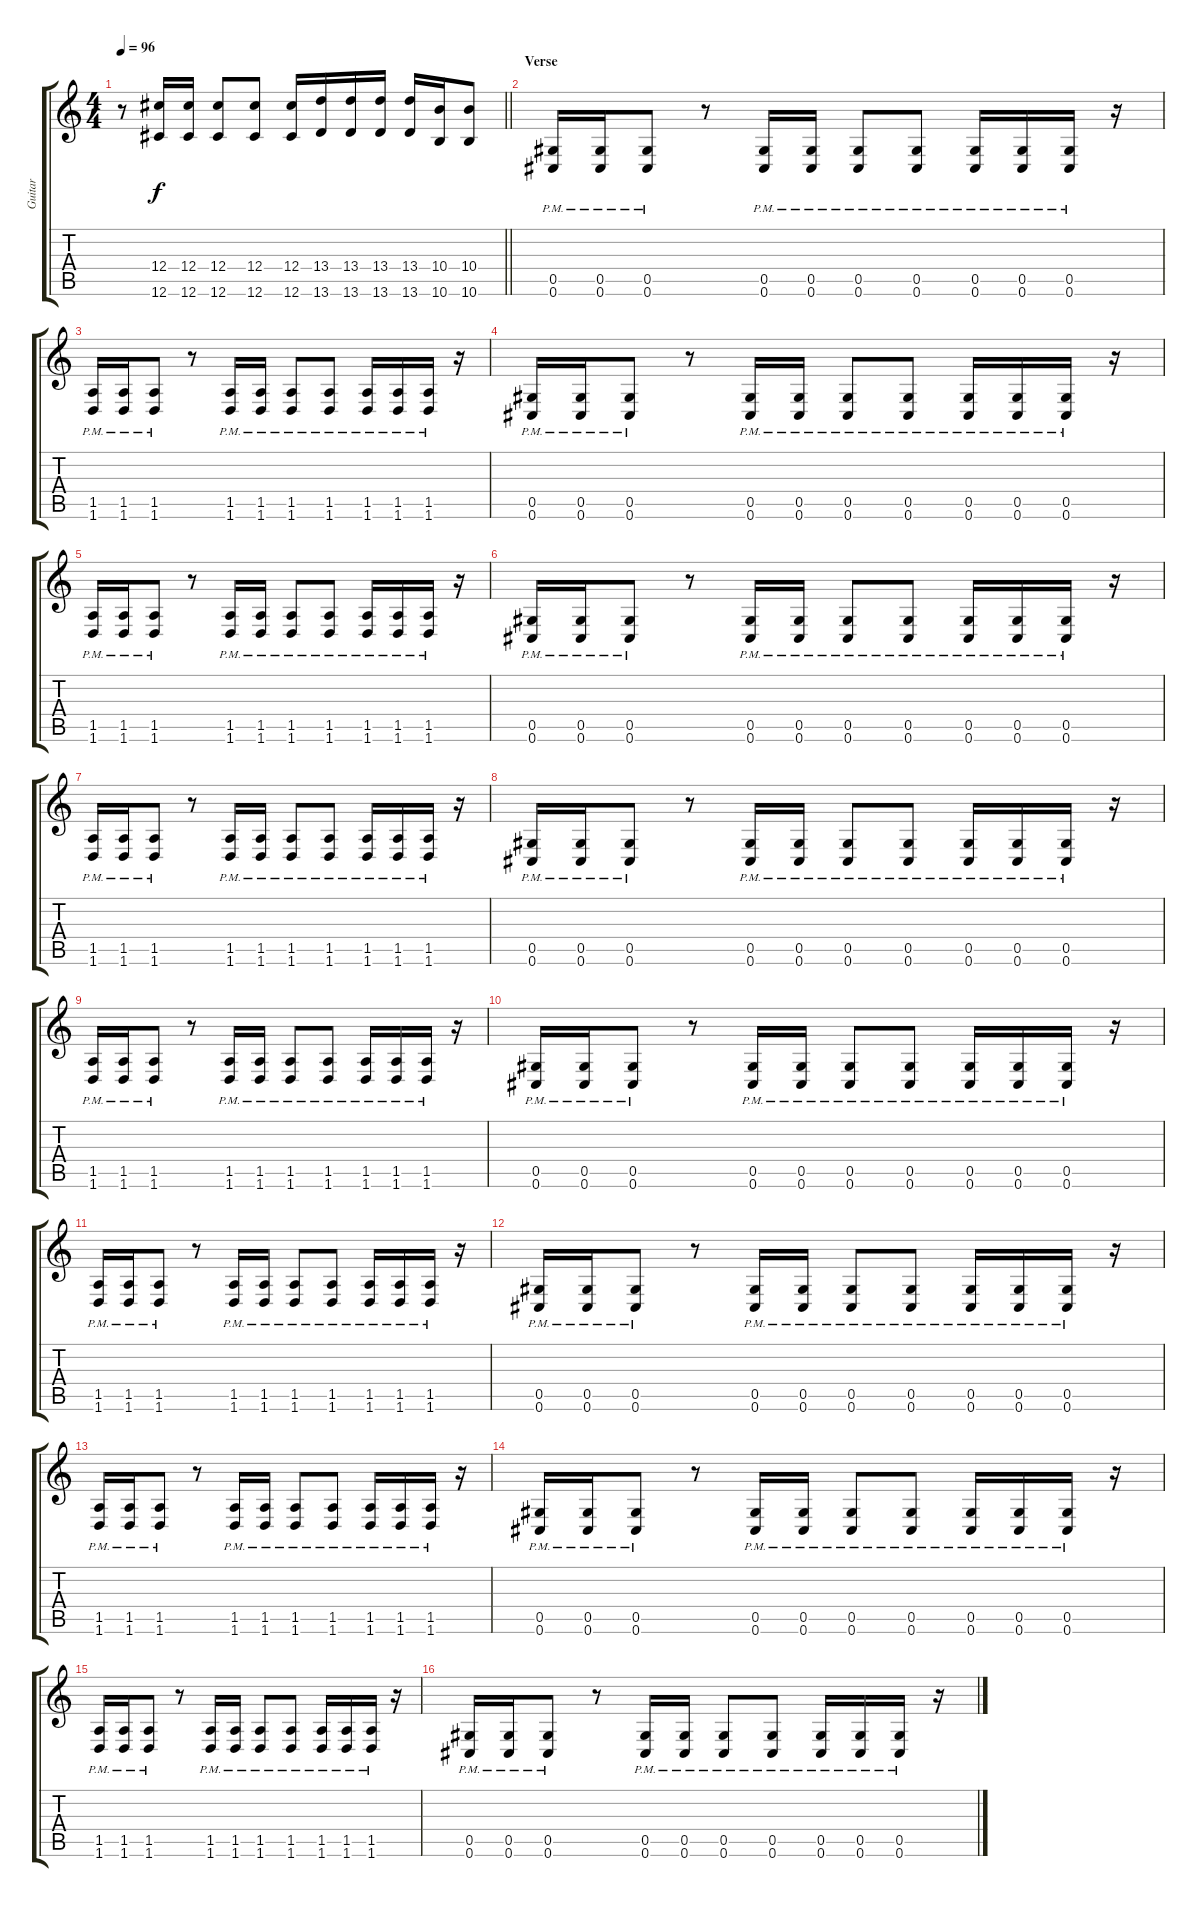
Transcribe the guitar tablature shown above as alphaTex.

\track ("Guitar" "Guitar") {instrument distortionguitar}
\staff {score tabs}
\tuning (Eb4 Bb3 Gb3 Db3 Ab2 Db2) {hide}
\ts (4 4)
\tempo 96
\clef g2
\barLineRight lightlight
\ks c
r.8{dy f} (12.4 12.6).16 (12.4 12.6).16 (12.4 12.6).8 (12.4 12.6).8 (12.4 12.6).16 (13.4 13.6).16 (13.4 13.6).16 (13.4 13.6).16 (13.4 13.6).16 (10.4 10.6).16 (10.4 10.6).8 |
\section ("" "Verse")
(0.5{pm} 0.6{pm}).16 (0.5{pm} 0.6{pm}).16 (0.5{pm} 0.6{pm}).8 r.8 (0.5{pm} 0.6{pm}).16 (0.5{pm} 0.6{pm}).16 (0.5{pm} 0.6{pm}).8 (0.5{pm} 0.6{pm}).8 (0.5{pm} 0.6{pm}).16 (0.5{pm} 0.6{pm}).16 (0.5{pm} 0.6{pm}).16 r.16 |
(1.5{pm} 1.6{pm}).16 (1.5{pm} 1.6{pm}).16 (1.5{pm} 1.6{pm}).8 r.8 (1.5{pm} 1.6{pm}).16 (1.5{pm} 1.6{pm}).16 (1.5{pm} 1.6{pm}).8 (1.5{pm} 1.6{pm}).8 (1.5{pm} 1.6{pm}).16 (1.5{pm} 1.6{pm}).16 (1.5{pm} 1.6{pm}).16 r.16 |
(0.5{pm} 0.6{pm}).16 (0.5{pm} 0.6{pm}).16 (0.5{pm} 0.6{pm}).8 r.8 (0.5{pm} 0.6{pm}).16 (0.5{pm} 0.6{pm}).16 (0.5{pm} 0.6{pm}).8 (0.5{pm} 0.6{pm}).8 (0.5{pm} 0.6{pm}).16 (0.5{pm} 0.6{pm}).16 (0.5{pm} 0.6{pm}).16 r.16 |
(1.5{pm} 1.6{pm}).16 (1.5{pm} 1.6{pm}).16 (1.5{pm} 1.6{pm}).8 r.8 (1.5{pm} 1.6{pm}).16 (1.5{pm} 1.6{pm}).16 (1.5{pm} 1.6{pm}).8 (1.5{pm} 1.6{pm}).8 (1.5{pm} 1.6{pm}).16 (1.5{pm} 1.6{pm}).16 (1.5{pm} 1.6{pm}).16 r.16 |
(0.5{pm} 0.6{pm}).16 (0.5{pm} 0.6{pm}).16 (0.5{pm} 0.6{pm}).8 r.8 (0.5{pm} 0.6{pm}).16 (0.5{pm} 0.6{pm}).16 (0.5{pm} 0.6{pm}).8 (0.5{pm} 0.6{pm}).8 (0.5{pm} 0.6{pm}).16 (0.5{pm} 0.6{pm}).16 (0.5{pm} 0.6{pm}).16 r.16 |
(1.5{pm} 1.6{pm}).16 (1.5{pm} 1.6{pm}).16 (1.5{pm} 1.6{pm}).8 r.8 (1.5{pm} 1.6{pm}).16 (1.5{pm} 1.6{pm}).16 (1.5{pm} 1.6{pm}).8 (1.5{pm} 1.6{pm}).8 (1.5{pm} 1.6{pm}).16 (1.5{pm} 1.6{pm}).16 (1.5{pm} 1.6{pm}).16 r.16 |
(0.5{pm} 0.6{pm}).16 (0.5{pm} 0.6{pm}).16 (0.5{pm} 0.6{pm}).8 r.8 (0.5{pm} 0.6{pm}).16 (0.5{pm} 0.6{pm}).16 (0.5{pm} 0.6{pm}).8 (0.5{pm} 0.6{pm}).8 (0.5{pm} 0.6{pm}).16 (0.5{pm} 0.6{pm}).16 (0.5{pm} 0.6{pm}).16 r.16 |
(1.5{pm} 1.6{pm}).16 (1.5{pm} 1.6{pm}).16 (1.5{pm} 1.6{pm}).8 r.8 (1.5{pm} 1.6{pm}).16 (1.5{pm} 1.6{pm}).16 (1.5{pm} 1.6{pm}).8 (1.5{pm} 1.6{pm}).8 (1.5{pm} 1.6{pm}).16 (1.5{pm} 1.6{pm}).16 (1.5{pm} 1.6{pm}).16 r.16 |
(0.5{pm} 0.6{pm}).16 (0.5{pm} 0.6{pm}).16 (0.5{pm} 0.6{pm}).8 r.8 (0.5{pm} 0.6{pm}).16 (0.5{pm} 0.6{pm}).16 (0.5{pm} 0.6{pm}).8 (0.5{pm} 0.6{pm}).8 (0.5{pm} 0.6{pm}).16 (0.5{pm} 0.6{pm}).16 (0.5{pm} 0.6{pm}).16 r.16 |
(1.5{pm} 1.6{pm}).16 (1.5{pm} 1.6{pm}).16 (1.5{pm} 1.6{pm}).8 r.8 (1.5{pm} 1.6{pm}).16 (1.5{pm} 1.6{pm}).16 (1.5{pm} 1.6{pm}).8 (1.5{pm} 1.6{pm}).8 (1.5{pm} 1.6{pm}).16 (1.5{pm} 1.6{pm}).16 (1.5{pm} 1.6{pm}).16 r.16 |
(0.5{pm} 0.6{pm}).16 (0.5{pm} 0.6{pm}).16 (0.5{pm} 0.6{pm}).8 r.8 (0.5{pm} 0.6{pm}).16 (0.5{pm} 0.6{pm}).16 (0.5{pm} 0.6{pm}).8 (0.5{pm} 0.6{pm}).8 (0.5{pm} 0.6{pm}).16 (0.5{pm} 0.6{pm}).16 (0.5{pm} 0.6{pm}).16 r.16 |
(1.5{pm} 1.6{pm}).16 (1.5{pm} 1.6{pm}).16 (1.5{pm} 1.6{pm}).8 r.8 (1.5{pm} 1.6{pm}).16 (1.5{pm} 1.6{pm}).16 (1.5{pm} 1.6{pm}).8 (1.5{pm} 1.6{pm}).8 (1.5{pm} 1.6{pm}).16 (1.5{pm} 1.6{pm}).16 (1.5{pm} 1.6{pm}).16 r.16 |
(0.5{pm} 0.6{pm}).16 (0.5{pm} 0.6{pm}).16 (0.5{pm} 0.6{pm}).8 r.8 (0.5{pm} 0.6{pm}).16 (0.5{pm} 0.6{pm}).16 (0.5{pm} 0.6{pm}).8 (0.5{pm} 0.6{pm}).8 (0.5{pm} 0.6{pm}).16 (0.5{pm} 0.6{pm}).16 (0.5{pm} 0.6{pm}).16 r.16 |
(1.5{pm} 1.6{pm}).16 (1.5{pm} 1.6{pm}).16 (1.5{pm} 1.6{pm}).8 r.8 (1.5{pm} 1.6{pm}).16 (1.5{pm} 1.6{pm}).16 (1.5{pm} 1.6{pm}).8 (1.5{pm} 1.6{pm}).8 (1.5{pm} 1.6{pm}).16 (1.5{pm} 1.6{pm}).16 (1.5{pm} 1.6{pm}).16 r.16 |
(0.5{pm} 0.6{pm}).16 (0.5{pm} 0.6{pm}).16 (0.5{pm} 0.6{pm}).8 r.8 (0.5{pm} 0.6{pm}).16 (0.5{pm} 0.6{pm}).16 (0.5{pm} 0.6{pm}).8 (0.5{pm} 0.6{pm}).8 (0.5{pm} 0.6{pm}).16 (0.5{pm} 0.6{pm}).16 (0.5{pm} 0.6{pm}).16 r.16
